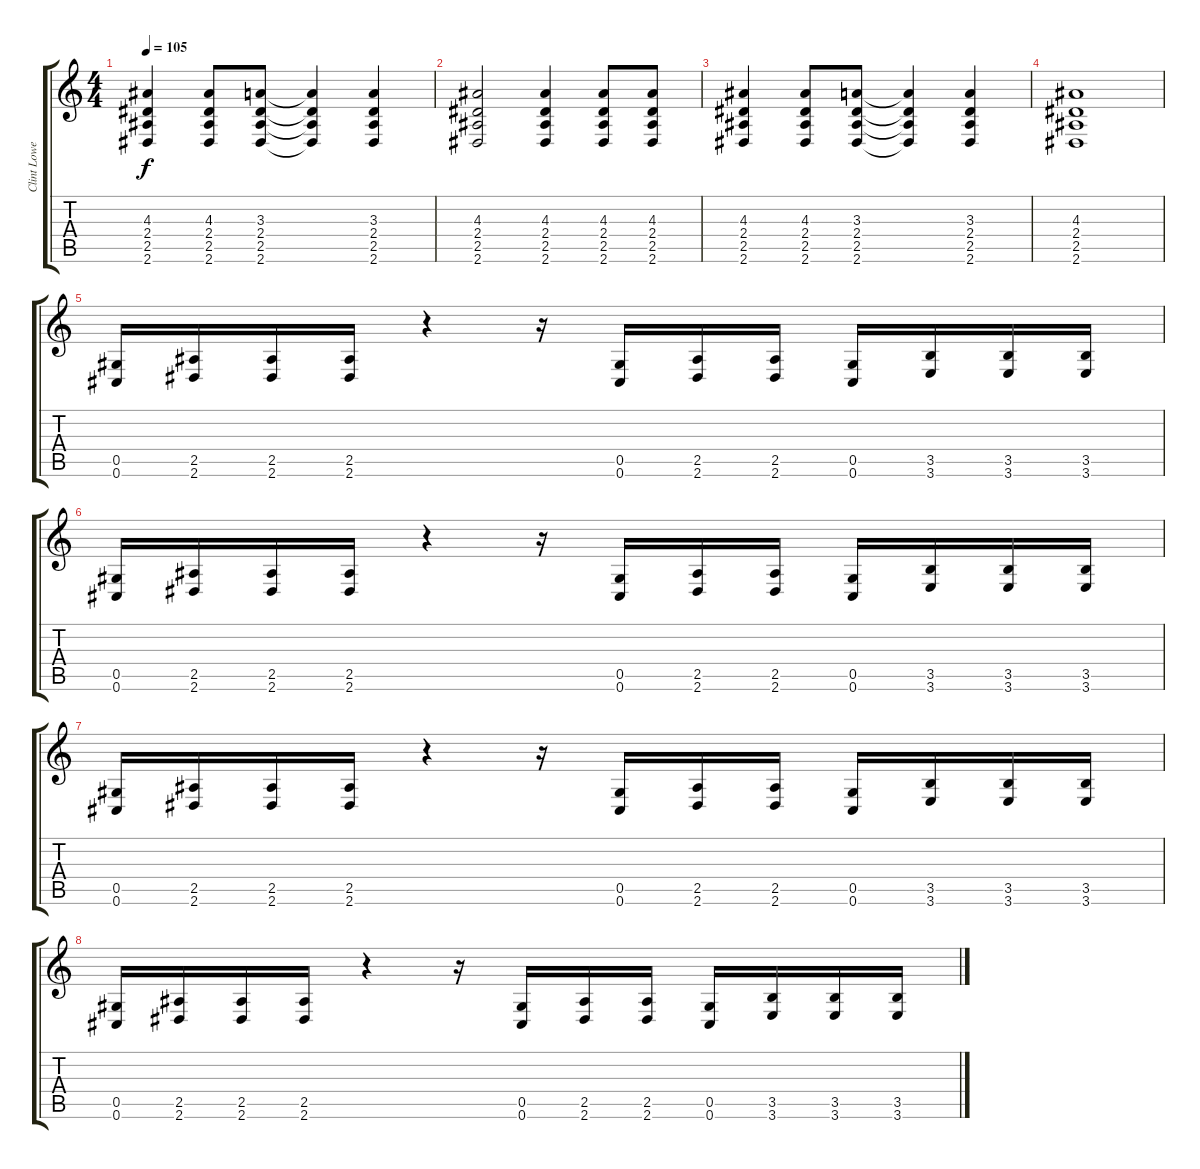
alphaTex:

\track ("Clint Lowery - Guitar" "Clint Lowe") {instrument distortionguitar}
\staff {score tabs}
\tuning (Eb4 Bb3 Gb3 Db3 Ab2 Db2) {hide}
\ts (4 4)
\tempo 105
\clef g2
\ks c
(4.3 2.4 2.5 2.6).4{dy f} (4.3 2.4 2.5 2.6).8 (3.3 2.4 2.5 2.6).8 (3.3{t} 2.4{t} 2.5{t} 2.6{t}).4 (3.3 2.4 2.5 2.6).4 |
(4.3 2.4 2.5 2.6).2 (4.3 2.4 2.5 2.6).4 (4.3 2.4 2.5 2.6).8 (4.3 2.4 2.5 2.6).8 |
(4.3 2.4 2.5 2.6).4 (4.3 2.4 2.5 2.6).8 (3.3 2.4 2.5 2.6).8 (3.3{t} 2.4{t} 2.5{t} 2.6{t}).4 (3.3 2.4 2.5 2.6).4 |
(4.3 2.4 2.5 2.6).1 |
(0.5 0.6).16 (2.5 2.6).16 (2.5 2.6).16 (2.5 2.6).16 r.4 r.16 (0.5 0.6).16 (2.5 2.6).16 (2.5 2.6).16 (0.5 0.6).16 (3.5 3.6).16 (3.5 3.6).16 (3.5 3.6).16 |
(0.5 0.6).16 (2.5 2.6).16 (2.5 2.6).16 (2.5 2.6).16 r.4 r.16 (0.5 0.6).16 (2.5 2.6).16 (2.5 2.6).16 (0.5 0.6).16 (3.5 3.6).16 (3.5 3.6).16 (3.5 3.6).16 |
(0.5 0.6).16 (2.5 2.6).16 (2.5 2.6).16 (2.5 2.6).16 r.4 r.16 (0.5 0.6).16 (2.5 2.6).16 (2.5 2.6).16 (0.5 0.6).16 (3.5 3.6).16 (3.5 3.6).16 (3.5 3.6).16 |
(0.5 0.6).16 (2.5 2.6).16 (2.5 2.6).16 (2.5 2.6).16 r.4 r.16 (0.5 0.6).16 (2.5 2.6).16 (2.5 2.6).16 (0.5 0.6).16 (3.5 3.6).16 (3.5 3.6).16 (3.5 3.6).16
